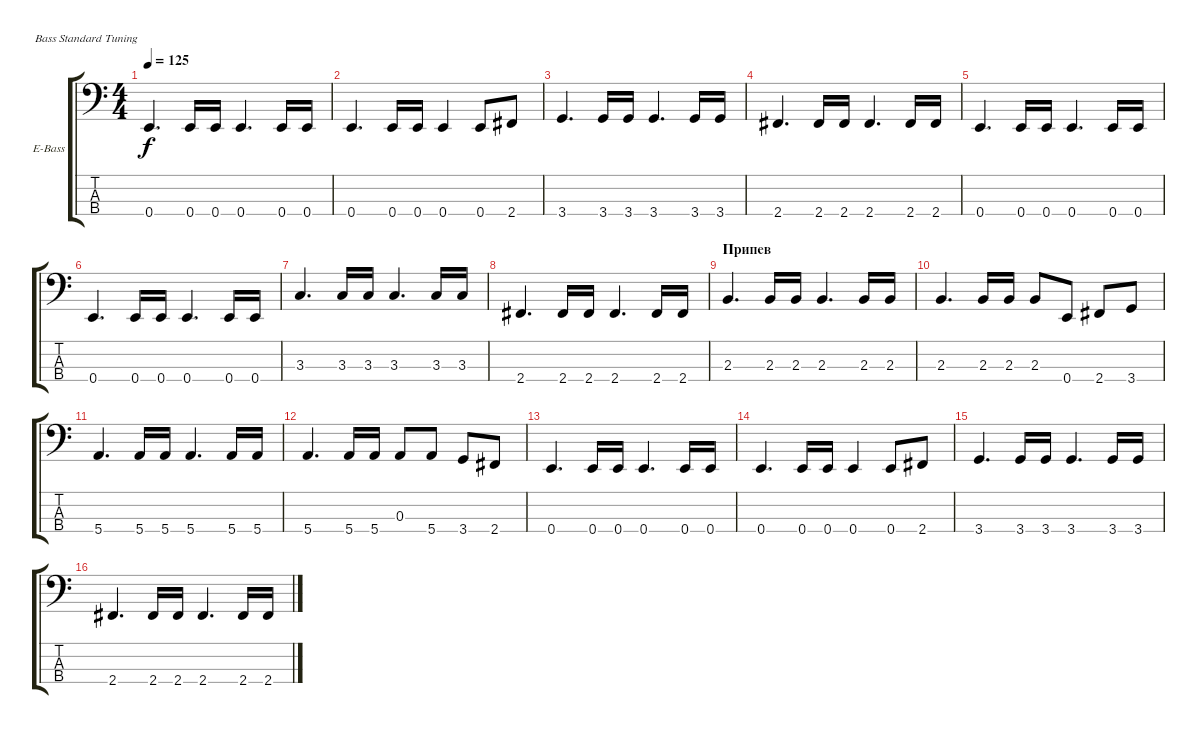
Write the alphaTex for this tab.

\defaultSystemsLayout 4
\bracketExtendMode groupsimilarinstruments
\firstSystemTrackNameOrientation horizontal
\otherSystemsTrackNameOrientation horizontal
\track ("Electric Bass" "E-Bass") {instrument electricbassfinger}
\staff {score tabs}
\tuning (G2 D2 A1 E1)
\ts (4 4)
\tempo 125
\clef f4
\ks c
0.4.4{d dy f} 0.4.16 0.4.16 0.4.4{d} 0.4.16 0.4.16 |
0.4.4{d} 0.4.16 0.4.16 0.4.4 0.4.8 2.4.8 |
3.4.4{d} 3.4.16 3.4.16 3.4.4{d} 3.4.16 3.4.16 |
2.4.4{d} 2.4.16 2.4.16 2.4.4{d} 2.4.16 2.4.16 |
0.4.4{d} 0.4.16 0.4.16 0.4.4{d} 0.4.16 0.4.16 |
0.4.4{d} 0.4.16 0.4.16 0.4.4{d} 0.4.16 0.4.16 |
3.3.4{d} 3.3.16 3.3.16 3.3.4{d} 3.3.16 3.3.16 |
2.4.4{d} 2.4.16 2.4.16 2.4.4{d} 2.4.16 2.4.16 |
\section ("" "Припев")
2.3.4{d} 2.3.16 2.3.16 2.3.4{d} 2.3.16 2.3.16 |
2.3.4{d} 2.3.16 2.3.16 2.3.8 0.4.8 2.4.8 3.4.8 |
5.4.4{d} 5.4.16 5.4.16 5.4.4{d} 5.4.16 5.4.16 |
5.4.4{d} 5.4.16 5.4.16 0.3.8 5.4.8 3.4.8 2.4.8 |
0.4.4{d} 0.4.16 0.4.16 0.4.4{d} 0.4.16 0.4.16 |
0.4.4{d} 0.4.16 0.4.16 0.4.4 0.4.8 2.4.8 |
3.4.4{d} 3.4.16 3.4.16 3.4.4{d} 3.4.16 3.4.16 |
2.4.4{d} 2.4.16 2.4.16 2.4.4{d} 2.4.16 2.4.16
